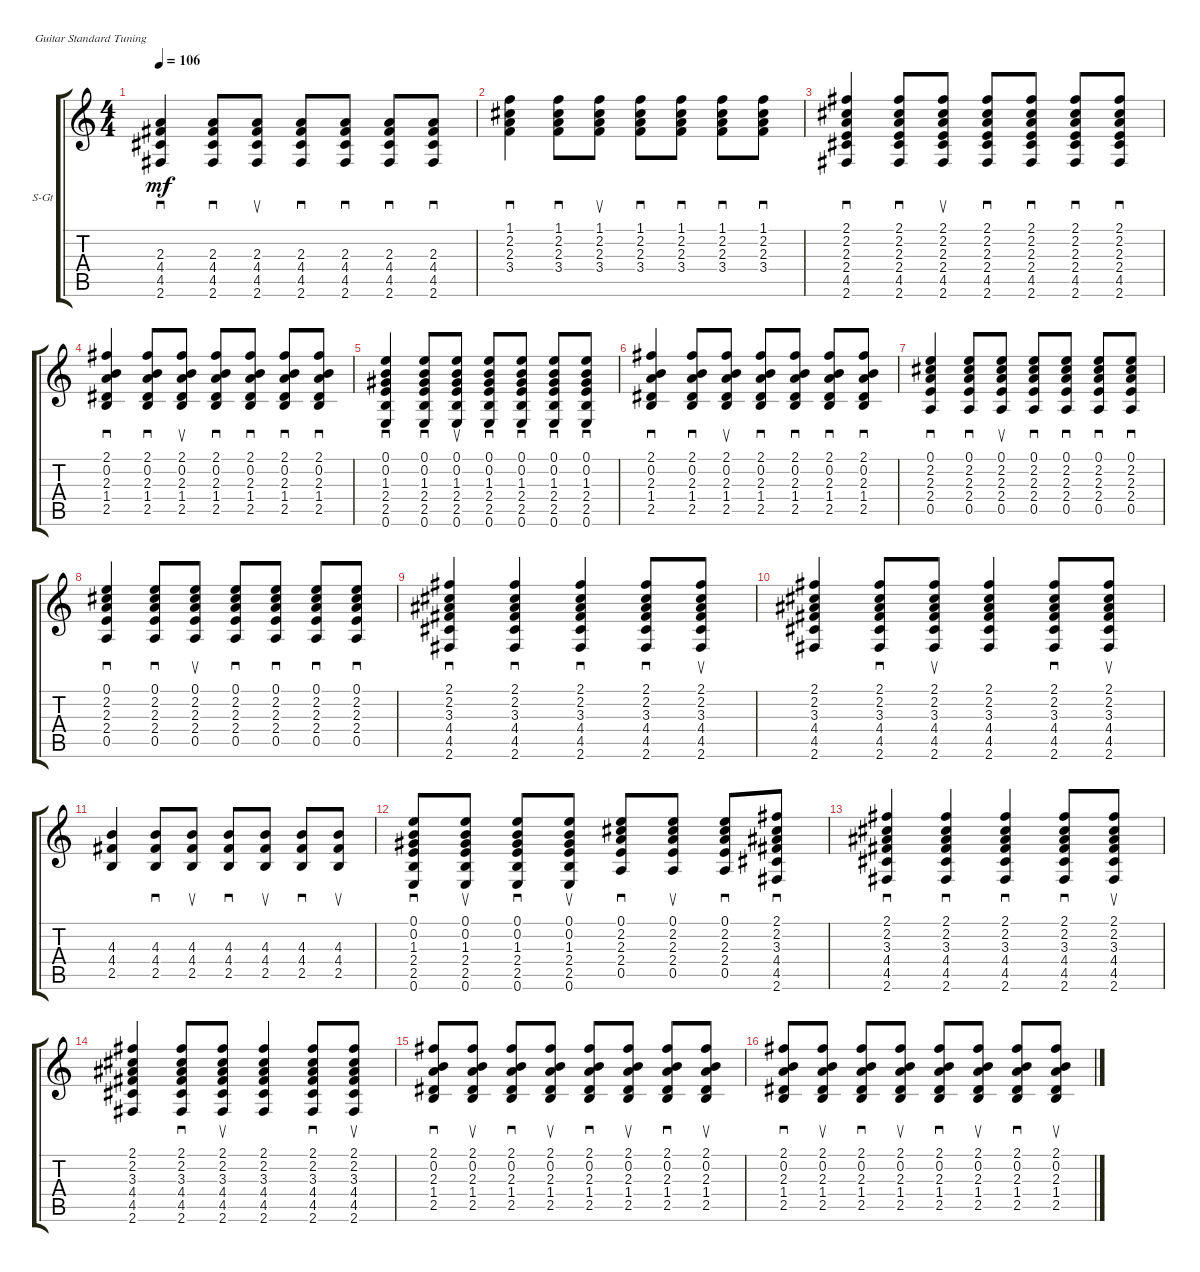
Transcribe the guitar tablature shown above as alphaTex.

\defaultSystemsLayout 4
\bracketExtendMode groupsimilarinstruments
\firstSystemTrackNameOrientation horizontal
\otherSystemsTrackNameOrientation horizontal
\track ("Steel Guitar" "S-Gt") {instrument acousticguitarsteel}
\staff {score tabs}
\tuning (E4 B3 G3 D3 A2 E2)
\ts (4 4)
\tempo 106
\clef g2
\ks c
(4.5 4.4 2.3 2.6).4{sd dy mf} (4.5 4.4 2.3 2.6).8{sd} (4.5 4.4 2.3 2.6).8{su} (4.5 4.4 2.3 2.6).8{sd} (4.5 4.4 2.3 2.6).8{sd} (2.3 4.4 4.5 2.6).8{sd} (2.3 4.4 4.5 2.6).8{sd} |
(3.4 2.3 2.2 1.1).4{sd} (3.4 2.3 2.2 1.1).8{sd} (3.4 2.3 2.2 1.1).8{su} (3.4 2.3 2.2 1.1).8{sd} (3.4 2.3 2.2 1.1).8{sd} (1.1 2.2 2.3 3.4).8{sd} (1.1 2.2 2.3 3.4).8{sd} |
(4.5 2.4 2.3 2.6 2.2 2.1).4{sd} (4.5 2.4 2.3 2.6 2.1 2.2).8{sd} (4.5 2.4 2.3 2.6 2.1 2.2).8{su} (4.5 2.4 2.3 2.6 2.1 2.2).8{sd} (4.5 2.4 2.3 2.6 2.1 2.2).8{sd} (2.3 2.4 4.5 2.6 2.1 2.2).8{sd} (2.3 2.4 4.5 2.6 2.1 2.2).8{sd} |
(1.4 2.3 0.2 2.1 2.5).4{sd} (1.4 2.3 0.2 2.1 2.5).8{sd} (1.4 2.3 0.2 2.1 2.5).8{su} (1.4 2.3 0.2 2.1 2.5).8{sd} (1.4 2.3 0.2 2.1 2.5).8{sd} (2.1 0.2 2.3 1.4 2.5).8{sd} (2.1 0.2 2.3 1.4 2.5).8{sd} |
(2.5 2.4 1.3 0.2 0.1 0.6).4{sd} (0.6 2.5 2.4 1.3 0.2 0.1).8{sd} (0.6 2.5 2.4 1.3 0.2 0.1).8{su} (0.6 2.5 2.4 1.3 0.2 0.1).8{sd} (0.6 2.5 2.4 1.3 0.2 0.1).8{sd} (0.1 0.2 1.3 2.4 2.5 0.6).8{sd} (0.1 0.2 1.3 2.4 2.5 0.6).8{sd} |
(2.5 1.4 2.3 0.2 2.1).4{sd} (2.5 1.4 2.3 0.2 2.1).8{sd} (2.5 1.4 2.3 0.2 2.1).8{su} (2.5 1.4 2.3 0.2 2.1).8{sd} (2.5 1.4 2.3 0.2 2.1).8{sd} (2.1 0.2 2.3 1.4 2.5).8{sd} (2.1 0.2 2.3 1.4 2.5).8{sd} |
(0.5 2.4 2.3 2.2 0.1).4{sd} (0.5 2.4 2.3 2.2 0.1).8{sd} (0.5 2.4 2.3 2.2 0.1).8{su} (0.5 2.4 2.3 2.2 0.1).8{sd} (0.5 2.4 2.3 2.2 0.1).8{sd} (0.1 2.2 2.3 2.4 0.5).8{sd} (0.1 2.2 2.3 2.4 0.5).8{sd} |
(0.5 2.4 2.3 2.2 0.1).4{sd} (0.5 2.4 2.3 2.2 0.1).8{sd} (0.5 2.4 2.3 2.2 0.1).8{su} (0.5 2.4 2.3 2.2 0.1).8{sd} (0.5 2.4 2.3 2.2 0.1).8{sd} (0.1 2.2 2.3 2.4 0.5).8{sd} (0.1 2.2 2.3 2.4 0.5).8{sd} |
(4.5 4.4 2.1 2.6 3.3 2.2).4{sd} (2.1 2.2 3.3 4.4 4.5 2.6).4{sd} (2.6 4.5 4.4 3.3 2.2 2.1).4{sd} (2.2 2.1 3.3 4.4 4.5 2.6).8{sd} (2.6 4.5 4.4 3.3 2.2 2.1).8{su} |
(2.6 4.5 4.4 3.3 2.2 2.1).4 (2.1 2.2 3.3 4.4 4.5 2.6).8{sd} (2.1 2.2 3.3 4.4 4.5 2.6).8{su} (2.6 4.5 4.4 3.3 2.2 2.1).4 (2.1 2.2 3.3 4.4 4.5 2.6).8{sd} (2.1 2.2 3.3 4.4 4.5 2.6).8{su} |
(2.5 4.4 4.3).4 (4.4 2.5 4.3).8{sd} (4.4 2.5 4.3).8{su} (2.5 4.4 4.3).8{sd} (2.5 4.4 4.3).8{su} (2.5 4.4 4.3).8{sd} (2.5 4.4 4.3).8{su} |
(0.6 2.5 2.4 1.3 0.2 0.1).8{sd} (0.1 0.2 1.3 2.4 2.5 0.6).8{su} (0.6 2.5 2.4 1.3 0.2 0.1).8{sd} (0.1 0.2 1.3 2.4 2.5 0.6).8{su} (0.5 2.4 2.3 2.2 0.1).8{sd} (0.5 2.4 2.3 2.2 0.1).8{su} (0.5 2.4 2.3 2.2 0.1).8{sd} (2.1 2.2 3.3 4.4 4.5 2.6).8{sd} |
(4.5 4.4 2.1 2.6 3.3 2.2).4{sd} (2.1 2.2 3.3 4.4 4.5 2.6).4{sd} (2.6 4.5 4.4 3.3 2.2 2.1).4{sd} (2.2 2.1 3.3 4.4 4.5 2.6).8{sd} (2.6 4.5 4.4 3.3 2.2 2.1).8{su} |
(2.6 4.5 4.4 3.3 2.2 2.1).4 (2.1 2.2 3.3 4.4 4.5 2.6).8{sd} (2.1 2.2 3.3 4.4 4.5 2.6).8{su} (2.6 4.5 4.4 3.3 2.2 2.1).4 (2.1 2.2 3.3 4.4 4.5 2.6).8{sd} (2.1 2.2 3.3 4.4 4.5 2.6).8{su} |
(2.5 1.4 2.3 0.2 2.1).8{sd} (2.1 0.2 2.3 1.4 2.5).8{su} (2.1 0.2 2.3 1.4 2.5).8{sd} (2.1 0.2 2.3 1.4 2.5).8{su} (2.1 0.2 2.3 1.4 2.5).8{sd} (2.1 0.2 2.3 1.4 2.5).8{su} (2.1 0.2 2.3 1.4 2.5).8{sd} (2.1 0.2 2.3 1.4 2.5).8{su} |
(2.5 1.4 2.3 0.2 2.1).8{sd} (2.1 0.2 2.3 1.4 2.5).8{su} (2.5 1.4 2.3 0.2 2.1).8{sd} (2.5 1.4 2.3 0.2 2.1).8{su} (2.5 1.4 2.3 0.2 2.1).8{sd} (2.5 1.4 2.3 0.2 2.1).8{su} (2.5 1.4 2.3 0.2 2.1).8{sd} (2.5 1.4 2.3 0.2 2.1).8{su}
